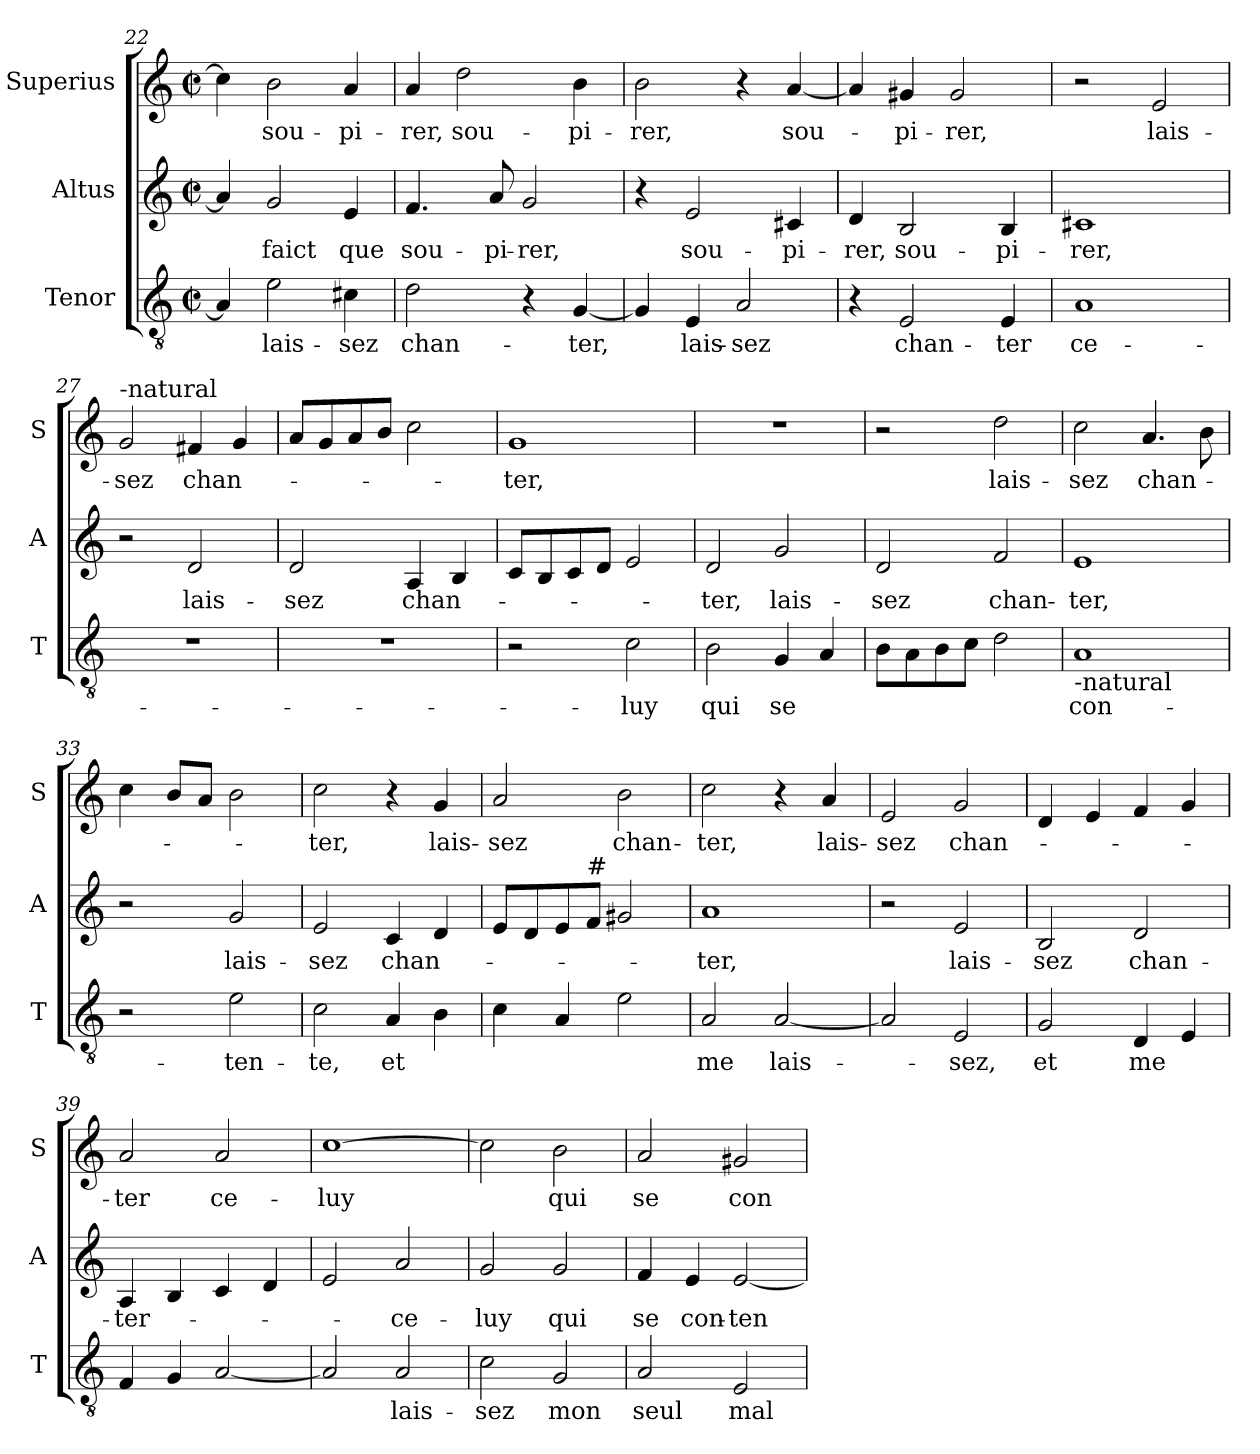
**kern	**text	**kern	**text	**kern	**text
*part3	*part3	*part2	*part2	*part1	*part1
*staff3	*staff3	*staff2	*staff2	*staff1	*staff1
*I"Tenor	*	*I"Altus	*	*I"Superius	*
*I'T	*	*I'A	*	*I'S	*
*clefGv2	*	*clefG2	*	*clefG2	*
*k[]	*	*k[]	*	*k[]	*
*C:	*	*C:	*	*C:	*
*M2/2	*	*M2/2	*	*M2/2	*
*met(c|)	*	*met(c|)	*	*met(c|)	*
=22	=22	=22	=22	=22	=22
4A/]	.	4a/]	.	4cc\]	.
!	!LO:LY:b	!	!LO:LY:b	!	!LO:LY:b
2e\	lais-	2g/	faict	2b\	sou-
!	!LO:LY:b	!	!LO:LY:b	!	!LO:LY:b
4c#X\	-sez	4e/	que	4a/	-pi-
=23	=23	=23	=23	=23	=23
!	!LO:LY:b	!	!LO:LY:b	!	!LO:LY:b
2d\	chan-	4.f/	sou-	4a/	-rer,
!	!	!	!	!	!LO:LY:b
.	.	.	.	2dd\	sou-
!	!	!	!LO:LY:b	!	!
.	.	8a/	-pi-	.	.
!	!	!	!LO:LY:b	!	!
4r	.	2g/	-rer,	.	.
!	!LO:LY:b	!	!	!	!LO:LY:b
[4G/	-ter,	.	.	4b\	-pi-
=24	=24	=24	=24	=24	=24
!	!	!	!	!	!LO:LY:b
4G/]	.	4r	.	2b\	-rer,
!	!LO:LY:b	!	!LO:LY:b	!	!
4E/	lais-	2e/	sou-	.	.
!	!LO:LY:b	!	!	!	!
2A/	-sez	.	.	4r	.
!	!	!	!LO:LY:b	!	!LO:LY:b
.	.	4c#X/	-pi-	[4a/	sou-
!!LO:LB:g=z
=25	=25	=25	=25	=25	=25
!	!	!	!LO:LY:b	!	!
4r	.	4d/	-rer,	4a/]	.
!	!LO:LY:b	!	!LO:LY:b	!	!LO:LY:b
2E/	chan-	2B/	sou-	4g#X/	-pi-
!	!	!	!	!	!LO:LY:b
.	.	.	.	2g#/	-rer,
!	!LO:LY:b	!	!LO:LY:b	!	!
4E/	-ter	4B/	-pi-	.	.
=26	=26	=26	=26	=26	=26
!	!LO:LY:b	!	!LO:LY:b	!	!
1A	ce-	1c#X	-rer,	2r	.
!	!	!	!	!	!LO:LY:b
.	.	.	.	2e/	lais-
=27	=27	=27	=27	=27	=27
!	!	!	!	!LO:TX:a:t=-natural	!
!	!	!	!	!	!LO:LY:b
1r	.	2r	.	2g/	-sez
!	!	!	!LO:LY:b	!	!LO:LY:b
.	.	2d/	lais-	4f#X/	chan-
.	.	.	.	4g/	.
=28	=28	=28	=28	=28	=28
!	!	!	!LO:LY:b	!	!
1r	.	2d/	-sez	8a/L	.
.	.	.	.	8g/	.
.	.	.	.	8a/	.
.	.	.	.	8b/J	.
!	!	!	!LO:LY:b	!	!
.	.	4A/	chan-	2cc\	.
.	.	4B/	.	.	.
=29	=29	=29	=29	=29	=29
!	!	!	!	!	!LO:LY:b
2r	.	8c/L	.	1g	-ter,
.	.	8B/	.	.	.
.	.	8c/	.	.	.
.	.	8d/J	.	.	.
!	!LO:LY:b	!	!	!	!
2c\	-luy	2e/	.	.	.
=30	=30	=30	=30	=30	=30
!	!LO:LY:b	!	!LO:LY:b	!	!
2B\	qui	2d/	-ter,	1r	.
!	!LO:LY:b	!	!LO:LY:b	!	!
4G/	se	2g/	lais-	.	.
4A/	.	.	.	.	.
!!LO:LB:g=z
=31	=31	=31	=31	=31	=31
!	!	!	!LO:LY:b	!	!
8B\L	.	2d/	-sez	2r	.
8A\	.	.	.	.	.
8B\	.	.	.	.	.
8c\J	.	.	.	.	.
!	!	!	!LO:LY:b	!	!LO:LY:b
2d\	.	2f/	chan-	2dd\	lais-
=32	=32	=32	=32	=32	=32
!LO:TX:b:t=-natural	!	!	!	!	!
!	!LO:LY:b	!	!LO:LY:b	!	!LO:LY:b
1A	con-	1e	-ter,	2cc\	-sez
!	!	!	!	!	!LO:LY:b
.	.	.	.	4.a/	chan-
.	.	.	.	8b\	.
=33	=33	=33	=33	=33	=33
2r	.	2r	.	4cc\	.
.	.	.	.	8b/L	.
.	.	.	.	8a/J	.
!	!LO:LY:b	!	!LO:LY:b	!	!
2e\	-ten-	2g/	lais-	2b\	.
=34	=34	=34	=34	=34	=34
!	!LO:LY:b	!	!LO:LY:b	!	!LO:LY:b
2c\	-te,	2e/	-sez	2cc\	-ter,
!	!LO:LY:b	!	!LO:LY:b	!	!
4A/	et	4c/	chan-	4r	.
!	!	!	!	!	!LO:LY:b
4B\	.	4d/	.	4g/	lais-
=35	=35	=35	=35	=35	=35
!	!	!	!	!	!LO:LY:b
4c\	.	8e/L	.	2a/	-sez
.	.	8d/	.	.	.
4A/	.	8e/	.	.	.
!	!	!LO:TX:a:t=#	!	!	!
.	.	8f/J	.	.	.
!	!	!	!	!	!LO:LY:b
2e\	.	2g#X/	.	2b\	chan-
=36	=36	=36	=36	=36	=36
!	!LO:LY:b	!	!LO:LY:b	!	!LO:LY:b
2A/	me	1a	-ter,	2cc\	-ter,
!	!LO:LY:b	!	!	!	!
[2A/	lais-	.	.	4r	.
!	!	!	!	!	!LO:LY:b
.	.	.	.	4a/	lais-
!!LO:LB:g=z
=37	=37	=37	=37	=37	=37
!	!	!	!	!	!LO:LY:b
2A/]	.	2r	.	2e/	-sez
!	!LO:LY:b	!	!LO:LY:b	!	!LO:LY:b
2E/	-sez,	2e/	lais-	2g/	chan-
=38	=38	=38	=38	=38	=38
!	!LO:LY:b	!	!LO:LY:b	!	!
2G/	et	2B/	-sez	4d/	.
.	.	.	.	4e/	.
!	!LO:LY:b	!	!LO:LY:b	!	!
4D/	me	2d/	chan-	4f/	.
4E/	.	.	.	4g/	.
=39	=39	=39	=39	=39	=39
!	!	!	!LO:LY:b	!	!LO:LY:b
4F/	.	4A/	-ter-	2a/	-ter
4G/	.	4B/	.	.	.
!	!	!	!	!	!LO:LY:b
[2A/	.	4c/	.	2a/	ce-
.	.	4d/	.	.	.
=40	=40	=40	=40	=40	=40
!	!	!	!	!	!LO:LY:b
2A/]	.	2e/	.	[1cc	-luy
!	!LO:LY:b	!	!LO:LY:b	!	!
2A/	lais-	2a/	-ce-	.	.
=41	=41	=41	=41	=41	=41
!	!LO:LY:b	!	!LO:LY:b	!	!
2c\	-sez	2g/	-luy	2cc\]	.
!	!LO:LY:b	!	!LO:LY:b	!	!LO:LY:b
2G/	mon	2g/	qui	2b\	qui
=42	=42	=42	=42	=42	=42
!	!LO:LY:b	!	!LO:LY:b	!	!LO:LY:b
2A/	seul	4f/	se	2a/	se
!	!	!	!LO:LY:b	!	!
.	.	4e/	con-	.	.
!	!LO:LY:b	!	!LO:LY:b	!	!LO:LY:b
2E/	mal	[2e/	-ten-	2g#X/	con-
=	=	=	=	=	=
*-	*-	*-	*-	*-	*-
